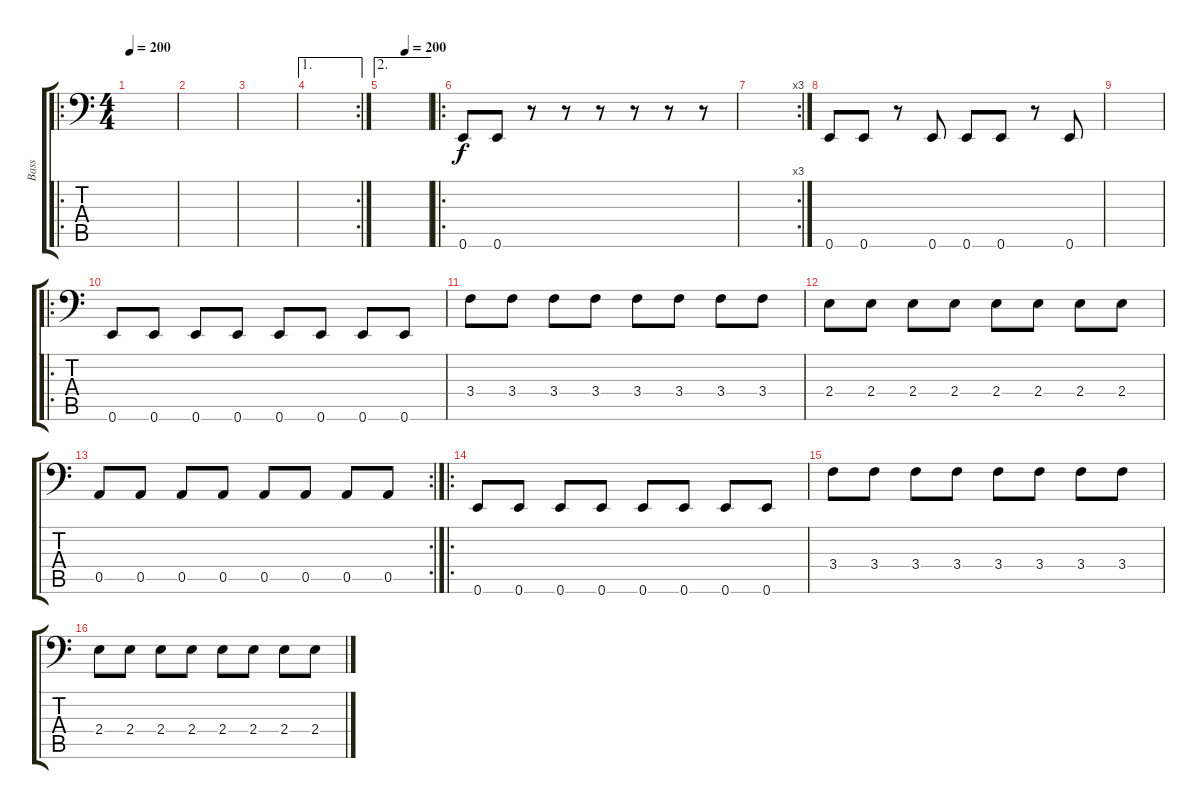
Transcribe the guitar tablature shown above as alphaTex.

\track ("Bass" "Bass") {instrument electricbasspick}
\staff {score tabs}
\tuning (E3 B2 G2 D2 A1 E1) {hide}
\ro
\ts (4 4)
\tempo 200
\tempo 140
\tempo 200
\clef f4
\ks c
|
|
|
\ae 1
\rc 2
|
\ae 2
\tempo (200 0.5)
|
\ro
0.6.8 0.6.8 r.8 r.8 r.8 r.8 r.8 r.8 |
\rc 3
|
0.6.8 0.6.8 r.8 0.6.8 0.6.8 0.6.8 r.8 0.6.8 |
|
\ro
0.6.8 0.6.8 0.6.8 0.6.8 0.6.8 0.6.8 0.6.8 0.6.8 |
3.4.8 3.4.8 3.4.8 3.4.8 3.4.8 3.4.8 3.4.8 3.4.8 |
2.4.8 2.4.8 2.4.8 2.4.8 2.4.8 2.4.8 2.4.8 2.4.8 |
\rc 2
0.5.8 0.5.8 0.5.8 0.5.8 0.5.8 0.5.8 0.5.8 0.5.8 |
\ro
0.6.8 0.6.8 0.6.8 0.6.8 0.6.8 0.6.8 0.6.8 0.6.8 |
3.4.8 3.4.8 3.4.8 3.4.8 3.4.8 3.4.8 3.4.8 3.4.8 |
2.4.8 2.4.8 2.4.8 2.4.8 2.4.8 2.4.8 2.4.8 2.4.8
